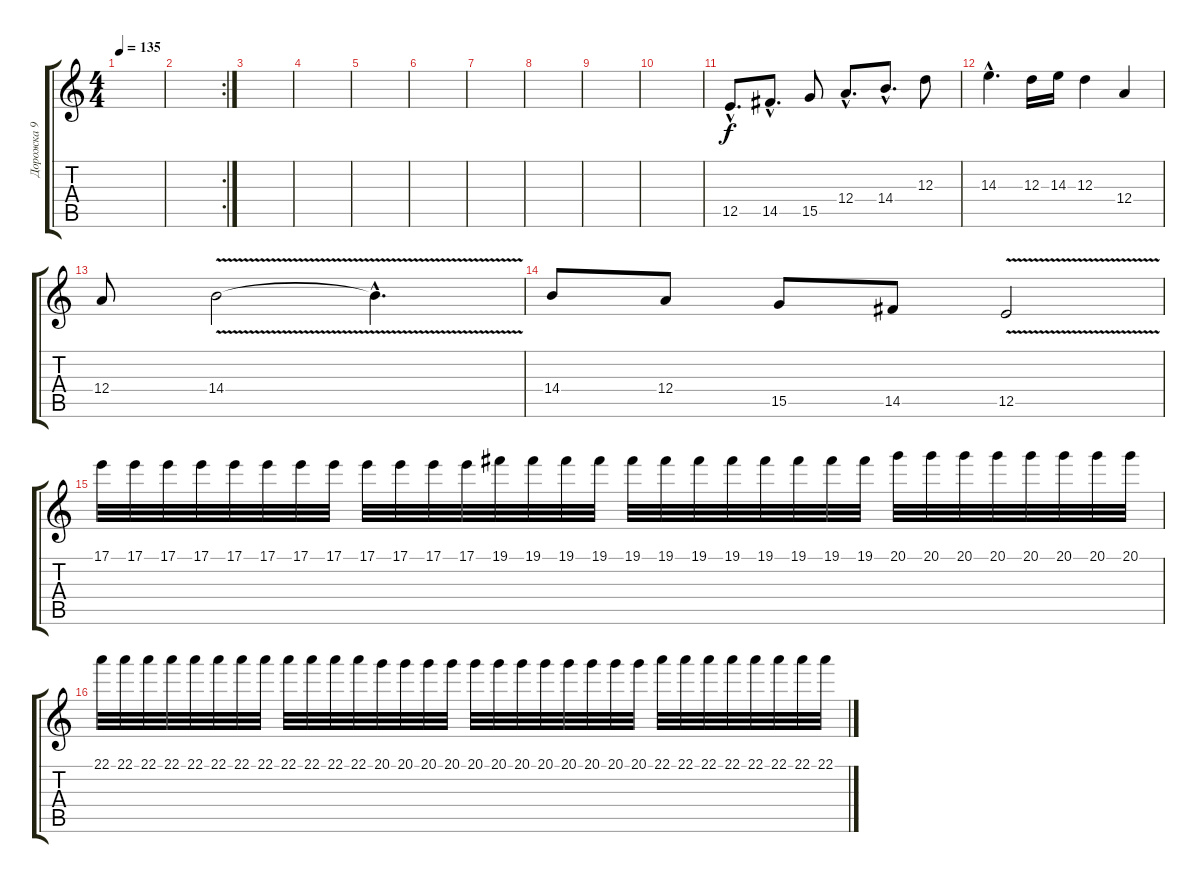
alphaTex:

\track ("Дорожка 9" "Дорожка 9") {instrument distortionguitar}
\staff {score tabs}
\tuning (B3 Gb3 D3 A2 E2 B1) {hide}
\ts (4 4)
\tempo 135
\clef g2
\ks c
|
\rc 2
|
|
|
|
|
|
|
|
|
12.5{hac}.8{d} 14.5{hac}.8{d} 15.5.8 12.4{hac}.8{d} 14.4{hac}.8{d} 12.3.8 |
14.3{hac}.4{d} 12.3.16 14.3.16 12.3.4 12.4.4 |
12.4.8 14.4{v}.2 14.4{hac t}.4{d} |
14.4.8 12.4.8 15.5.8 14.5.8 12.5{v}.2 |
17.1.32 17.1.32 17.1.32 17.1.32 17.1.32 17.1.32 17.1.32 17.1.32 17.1.32 17.1.32 17.1.32 17.1.32 19.1.32 19.1.32 19.1.32 19.1.32 19.1.32 19.1.32 19.1.32 19.1.32 19.1.32 19.1.32 19.1.32 19.1.32 20.1.32 20.1.32 20.1.32 20.1.32 20.1.32 20.1.32 20.1.32 20.1.32 |
22.1.32 22.1.32 22.1.32 22.1.32 22.1.32 22.1.32 22.1.32 22.1.32 22.1.32 22.1.32 22.1.32 22.1.32 20.1.32 20.1.32 20.1.32 20.1.32 20.1.32 20.1.32 20.1.32 20.1.32 20.1.32 20.1.32 20.1.32 20.1.32 22.1.32 22.1.32 22.1.32 22.1.32 22.1.32 22.1.32 22.1.32 22.1.32
